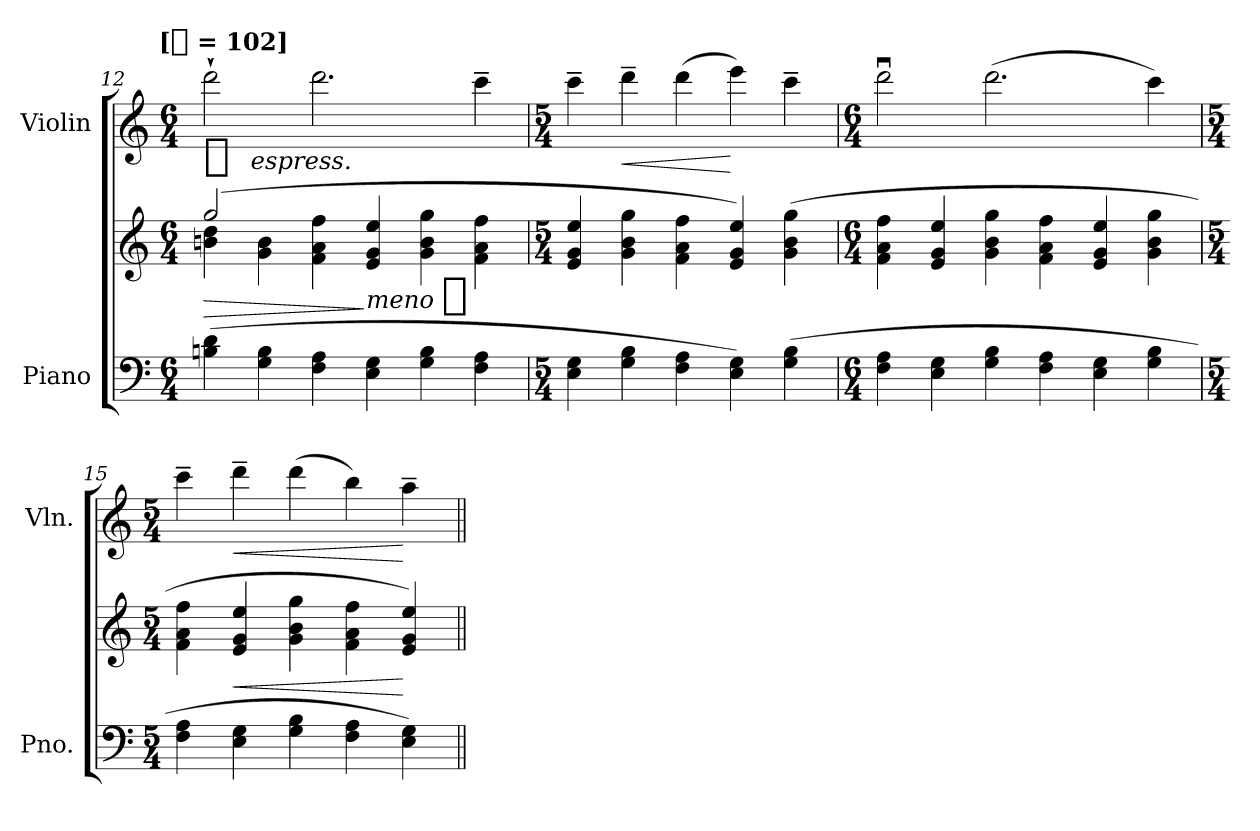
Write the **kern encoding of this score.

**kern	**kern	**dynam	**kern	**dynam
*part2	*part2	*part2	*part1	*part1
*staff3	*staff2	*staff2/3	*staff1	*staff1
*I"Piano	*	*	*I"Violin	*
*I'Pno.	*	*	*I'Vln.	*
*clefF4	*clefG2	*	*clefG2	*
*k[]	*k[]	*	*k[]	*
*C:	*C:	*	*C:	*
!!LO:TX:omd:t=[[quarter] = 102]
*M6/4	*M6/4	*	*M6/4	*
*MM102	*MM102	*	*MM102	*
=12	=12	=12	=12	=12
*	*^	*	*	*
!	!	!	!	!	!LO:DY:t=%s espress.
(<4Bn 4d	(2gg	4bn 4dd	>	2ddd`	f
4G 4B	.	4g 4b	.	.	.
4F 4A	4ryy	4f 4a 4ff	.	2.ddd	.
!	!	!	!LO:DY:n=1:t=meno %s	!	!
4E 4G	4ryy	4e 4g 4ee	] f	.	.
4G 4B	4ryy	4g 4b 4gg	.	.	.
4F 4A	4ryy	4f 4a 4ff	.	4ccc~	.
*	*v	*v	*	*	*
=13	=13	=13	=13	=13
*M5/4	*M5/4	*	*M5/4	*
4E 4G	4e/ 4g/ 4ee/	.	4ccc~	.
!	!	!	!	!LO:HP:b
4G 4B	4g 4b 4gg	.	4ddd~	<
4F 4A	4f 4a 4ff	.	(4ddd	.
4E 4G)	4e/ 4g/ 4ee/)	.	4eee)	[
(<4G 4B	(>4g 4b 4gg	.	4ccc~	.
=14	=14	=14	=14	=14
*M6/4	*M6/4	*	*M6/4	*
4F 4A	4f 4a 4ff	.	2dddu	.
4E 4G	4e/ 4g/ 4ee/	.	.	.
4G 4B	4g 4b 4gg	.	(2.ddd	.
4F 4A	4f 4a 4ff	.	.	.
4E 4G	4e/ 4g/ 4ee/	.	.	.
4G 4B	4g 4b 4gg	.	4ccc)	.
=15	=15	=15	=15	=15
*M5/4	*M5/4	*	*M5/4	*
4F 4A	4f 4a 4ff	.	4ccc~	.
!	!	!	!	!LO:HP:b
4E 4G	4e/ 4g/ 4ee/	<	4ddd~	<
4G 4B	4g 4b 4gg	.	(4ddd	.
4F 4A	4f 4a 4ff	.	4bb)	.
4E 4G)	4e/ 4g/ 4ee/)	[	4aa~	[
=||	=||	=||	=||	=||
*-	*-	*-	*-	*-
